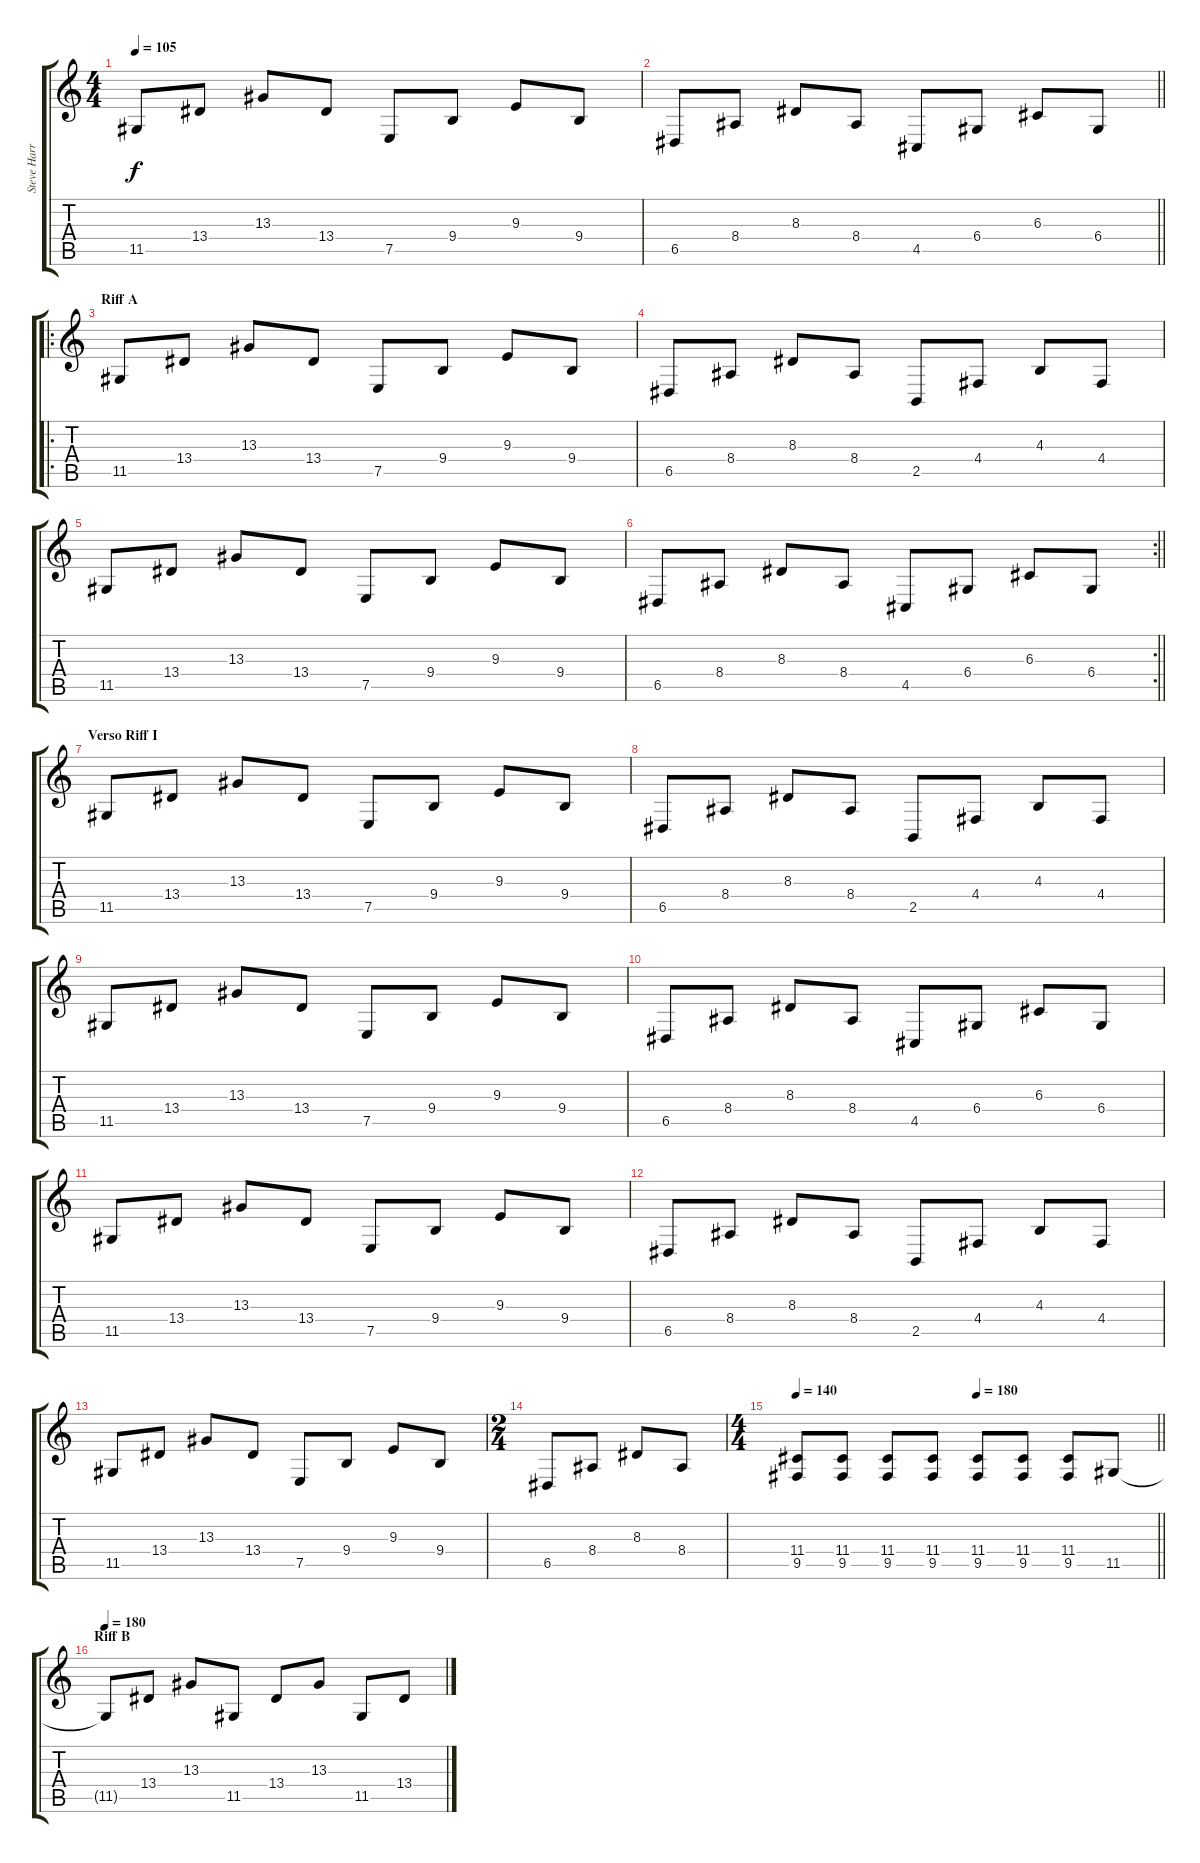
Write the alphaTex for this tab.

\track ("Steve Harris (Teclado)" "Steve Harr") {instrument stringensemble1}
\staff {score tabs}
\tuning (E4 B3 G3 D3 A2 E2) {hide}
\ts (4 4)
\tempo 105
\clef g2
\ks c
11.5.8{dy f} 13.4.8 13.3.8 13.4.8 7.5.8 9.4.8 9.3.8 9.4.8 |
\barLineRight lightlight
6.5.8 8.4.8 8.3.8 8.4.8 4.5.8 6.4.8 6.3.8 6.4.8 |
\ro
\section ("" "Riff A")
11.5.8 13.4.8 13.3.8 13.4.8 7.5.8 9.4.8 9.3.8 9.4.8 |
6.5.8 8.4.8 8.3.8 8.4.8 2.5.8 4.4.8 4.3.8 4.4.8 |
11.5.8 13.4.8 13.3.8 13.4.8 7.5.8 9.4.8 9.3.8 9.4.8 |
\rc 2
\barLineRight lightlight
6.5.8 8.4.8 8.3.8 8.4.8 4.5.8 6.4.8 6.3.8 6.4.8 |
\section ("" "Verso Riff I")
11.5.8 13.4.8 13.3.8 13.4.8 7.5.8 9.4.8 9.3.8 9.4.8 |
6.5.8 8.4.8 8.3.8 8.4.8 2.5.8 4.4.8 4.3.8 4.4.8 |
11.5.8 13.4.8 13.3.8 13.4.8 7.5.8 9.4.8 9.3.8 9.4.8 |
6.5.8 8.4.8 8.3.8 8.4.8 4.5.8 6.4.8 6.3.8 6.4.8 |
11.5.8 13.4.8 13.3.8 13.4.8 7.5.8 9.4.8 9.3.8 9.4.8 |
6.5.8 8.4.8 8.3.8 8.4.8 2.5.8 4.4.8 4.3.8 4.4.8 |
11.5.8 13.4.8 13.3.8 13.4.8 7.5.8 9.4.8 9.3.8 9.4.8 |
\ts (2 4)
6.5.8 8.4.8 8.3.8 8.4.8 |
\ts (4 4)
\tempo 140
\tempo (180 0.5)
\barLineRight lightlight
(11.4 9.5).8 (11.4 9.5).8 (11.4 9.5).8 (11.4 9.5).8 (11.4 9.5).8 (11.4 9.5).8 (11.4 9.5).8 11.5.8 |
\section ("" "Riff B")
\tempo 180
11.5{t}.8 13.4.8 13.3.8 11.5.8 13.4.8 13.3.8 11.5.8 13.4.8
